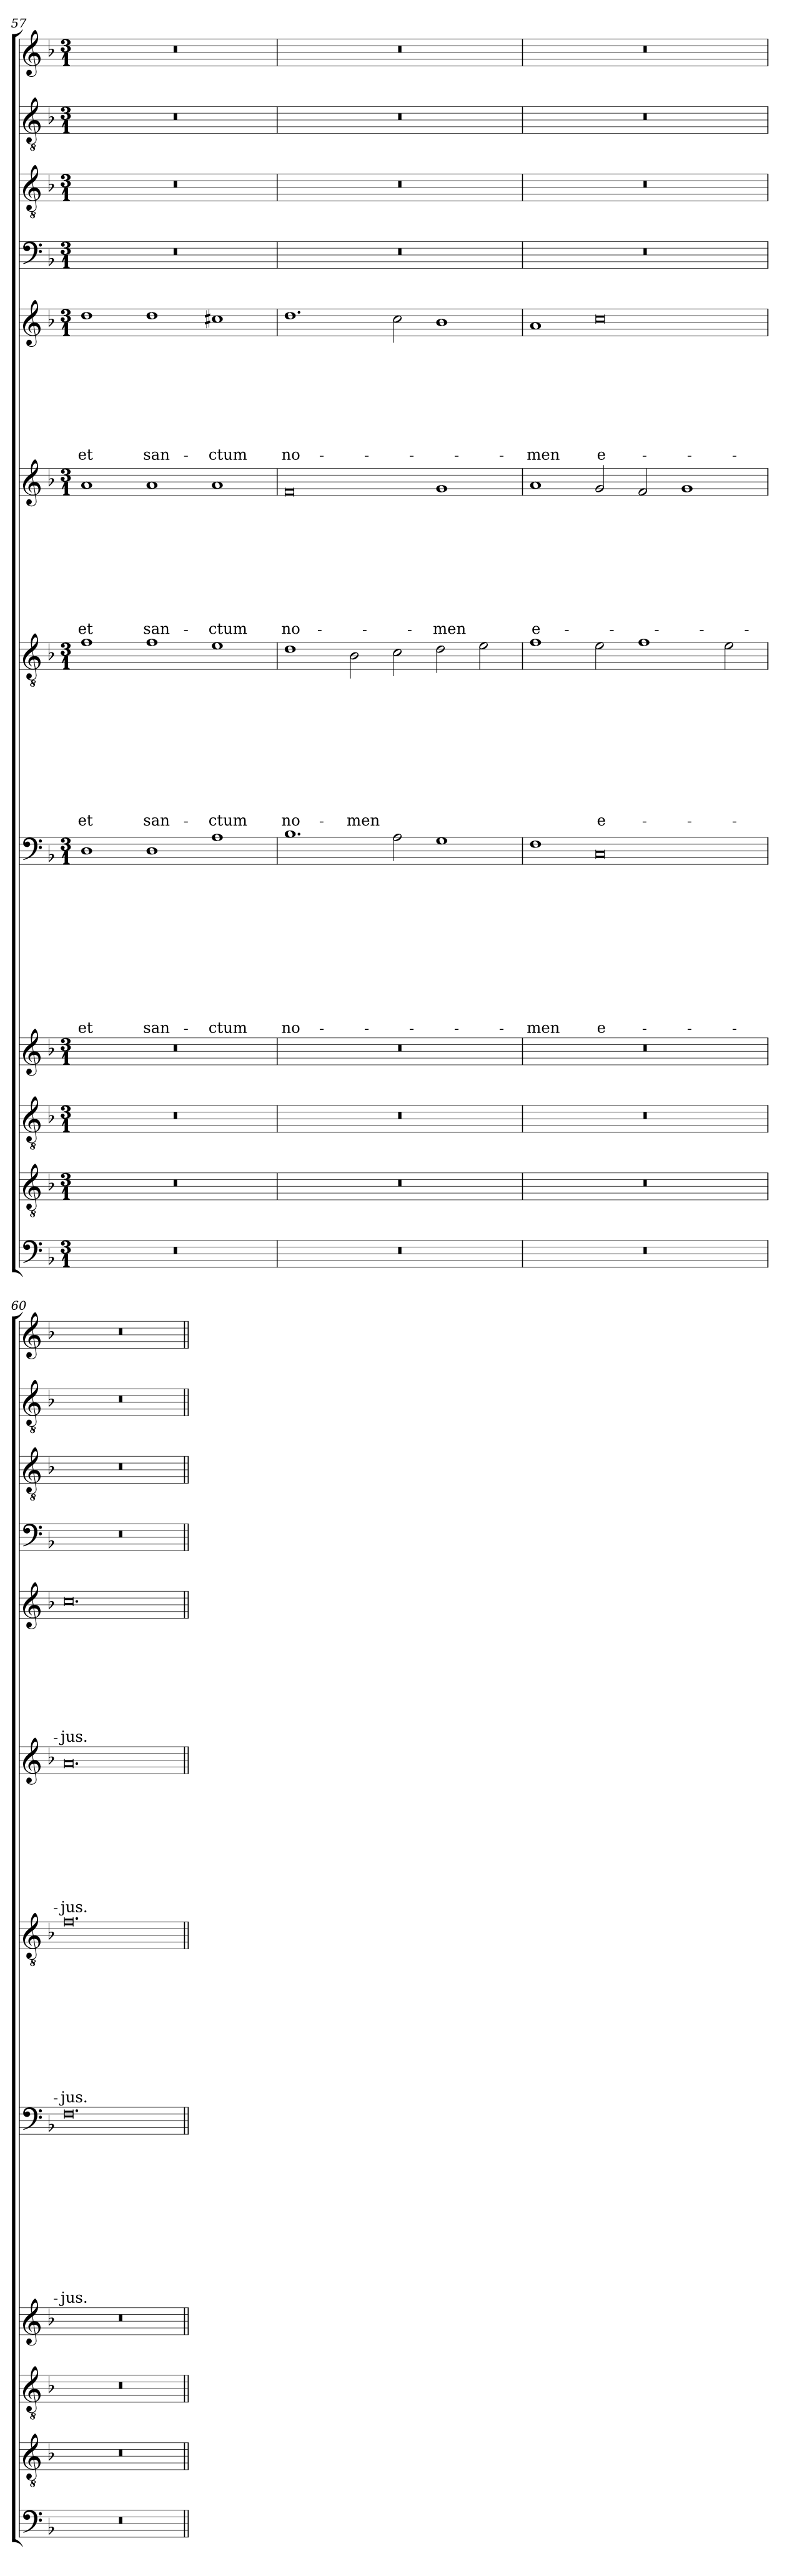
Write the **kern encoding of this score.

**kern	**kern	**kern	**kern	**kern	**text	**text	**text	**text	**text	**text	**text	**text	**text	**text	**text	**kern	**text	**text	**text	**text	**text	**text	**text	**text	**text	**text	**kern	**text	**text	**text	**text	**text	**text	**text	**text	**text	**kern	**text	**text	**text	**text	**text	**text	**text	**text	**kern	**kern	**kern	**kern
*part12	*part11	*part10	*part9	*part8	*part8	*part8	*part8	*part8	*part8	*part8	*part8	*part8	*part8	*part8	*part8	*part7	*part7	*part7	*part7	*part7	*part7	*part7	*part7	*part7	*part7	*part7	*part6	*part6	*part6	*part6	*part6	*part6	*part6	*part6	*part6	*part6	*part5	*part5	*part5	*part5	*part5	*part5	*part5	*part5	*part5	*part4	*part3	*part2	*part1
*staff12	*staff11	*staff10	*staff9	*staff8	*staff8	*staff8	*staff8	*staff8	*staff8	*staff8	*staff8	*staff8	*staff8	*staff8	*staff8	*staff7	*staff7	*staff7	*staff7	*staff7	*staff7	*staff7	*staff7	*staff7	*staff7	*staff7	*staff6	*staff6	*staff6	*staff6	*staff6	*staff6	*staff6	*staff6	*staff6	*staff6	*staff5	*staff5	*staff5	*staff5	*staff5	*staff5	*staff5	*staff5	*staff5	*staff4	*staff3	*staff2	*staff1
*clefF4	*clefGv2	*clefGv2	*clefG2	*clefF4	*	*	*	*	*	*	*	*	*	*	*	*clefGv2	*	*	*	*	*	*	*	*	*	*	*clefG2	*	*	*	*	*	*	*	*	*	*clefG2	*	*	*	*	*	*	*	*	*clefF4	*clefGv2	*clefGv2	*clefG2
*k[b-]	*k[b-]	*k[b-]	*k[b-]	*k[b-]	*	*	*	*	*	*	*	*	*	*	*	*k[b-]	*	*	*	*	*	*	*	*	*	*	*k[b-]	*	*	*	*	*	*	*	*	*	*k[b-]	*	*	*	*	*	*	*	*	*k[b-]	*k[b-]	*k[b-]	*k[b-]
*F:	*F:	*F:	*F:	*F:	*	*	*	*	*	*	*	*	*	*	*	*F:	*	*	*	*	*	*	*	*	*	*	*F:	*	*	*	*	*	*	*	*	*	*F:	*	*	*	*	*	*	*	*	*F:	*F:	*F:	*F:
*M3/1	*M3/1	*M3/1	*M3/1	*M3/1	*	*	*	*	*	*	*	*	*	*	*	*M3/1	*	*	*	*	*	*	*	*	*	*	*M3/1	*	*	*	*	*	*	*	*	*	*M3/1	*	*	*	*	*	*	*	*	*M3/1	*M3/1	*M3/1	*M3/1
=57	=57	=57	=57	=57	=57	=57	=57	=57	=57	=57	=57	=57	=57	=57	=57	=57	=57	=57	=57	=57	=57	=57	=57	=57	=57	=57	=57	=57	=57	=57	=57	=57	=57	=57	=57	=57	=57	=57	=57	=57	=57	=57	=57	=57	=57	=57	=57	=57	=57
!	!	!	!	!	!	!	!	!	!	!	!	!	!	!	!LO:LY:b	!	!	!	!	!	!	!	!	!	!	!LO:LY:b	!	!	!	!	!	!	!	!	!	!LO:LY:b	!	!	!	!	!	!	!	!	!LO:LY:b	!	!	!	!
0.r	0.r	0.r	0.r	1D	.	.	.	.	.	.	.	.	.	.	et	1f	.	.	.	.	.	.	.	.	.	et	1a	.	.	.	.	.	.	.	.	et	1dd	.	.	.	.	.	.	.	et	0.r	0.r	0.r	0.r
!	!	!	!	!	!	!	!	!	!	!	!	!	!	!	!LO:LY:b	!	!	!	!	!	!	!	!	!	!	!LO:LY:b	!	!	!	!	!	!	!	!	!	!LO:LY:b	!	!	!	!	!	!	!	!	!LO:LY:b	!	!	!	!
.	.	.	.	1D	.	.	.	.	.	.	.	.	.	.	san-	1f	.	.	.	.	.	.	.	.	.	san-	1a	.	.	.	.	.	.	.	.	san-	1dd	.	.	.	.	.	.	.	san-	.	.	.	.
!	!	!	!	!	!	!	!	!	!	!	!	!	!	!	!LO:LY:b	!	!	!	!	!	!	!	!	!	!	!LO:LY:b	!	!	!	!	!	!	!	!	!	!LO:LY:b	!	!	!	!	!	!	!	!	!LO:LY:b	!	!	!	!
.	.	.	.	1A	.	.	.	.	.	.	.	.	.	.	-ctum	1e	.	.	.	.	.	.	.	.	.	-ctum	1a	.	.	.	.	.	.	.	.	-ctum	1cc#X	.	.	.	.	.	.	.	-ctum	.	.	.	.
=58	=58	=58	=58	=58	=58	=58	=58	=58	=58	=58	=58	=58	=58	=58	=58	=58	=58	=58	=58	=58	=58	=58	=58	=58	=58	=58	=58	=58	=58	=58	=58	=58	=58	=58	=58	=58	=58	=58	=58	=58	=58	=58	=58	=58	=58	=58	=58	=58	=58
!	!	!	!	!	!	!	!	!	!	!	!	!	!	!	!LO:LY:b	!	!	!	!	!	!	!	!	!	!	!LO:LY:b	!	!	!	!	!	!	!	!	!	!LO:LY:b	!	!	!	!	!	!	!	!	!LO:LY:b	!	!	!	!
0.r	0.r	0.r	0.r	1.B-	.	.	.	.	.	.	.	.	.	.	no-	1d	.	.	.	.	.	.	.	.	.	no-	0f	.	.	.	.	.	.	.	.	no-	1.dd	.	.	.	.	.	.	.	no-	0.r	0.r	0.r	0.r
!	!	!	!	!	!	!	!	!	!	!	!	!	!	!	!	!	!	!	!	!	!	!	!	!	!	!LO:LY:b	!	!	!	!	!	!	!	!	!	!	!	!	!	!	!	!	!	!	!	!	!	!	!
.	.	.	.	.	.	.	.	.	.	.	.	.	.	.	.	2B-\	.	.	.	.	.	.	.	.	.	-men	.	.	.	.	.	.	.	.	.	.	.	.	.	.	.	.	.	.	.	.	.	.	.
.	.	.	.	2A\	.	.	.	.	.	.	.	.	.	.	.	2c\	.	.	.	.	.	.	.	.	.	.	.	.	.	.	.	.	.	.	.	.	2cc\	.	.	.	.	.	.	.	.	.	.	.	.
!	!	!	!	!	!	!	!	!	!	!	!	!	!	!	!	!	!	!	!	!	!	!	!	!	!	!	!	!	!	!	!	!	!	!	!	!LO:LY:b	!	!	!	!	!	!	!	!	!	!	!	!	!
.	.	.	.	1G	.	.	.	.	.	.	.	.	.	.	.	2d\	.	.	.	.	.	.	.	.	.	.	1g	.	.	.	.	.	.	.	.	-men	1b-	.	.	.	.	.	.	.	.	.	.	.	.
.	.	.	.	.	.	.	.	.	.	.	.	.	.	.	.	2e\	.	.	.	.	.	.	.	.	.	.	.	.	.	.	.	.	.	.	.	.	.	.	.	.	.	.	.	.	.	.	.	.	.
=59	=59	=59	=59	=59	=59	=59	=59	=59	=59	=59	=59	=59	=59	=59	=59	=59	=59	=59	=59	=59	=59	=59	=59	=59	=59	=59	=59	=59	=59	=59	=59	=59	=59	=59	=59	=59	=59	=59	=59	=59	=59	=59	=59	=59	=59	=59	=59	=59	=59
!	!	!	!	!	!	!	!	!	!	!	!	!	!	!	!LO:LY:b	!	!	!	!	!	!	!	!	!	!	!	!	!	!	!	!	!	!	!	!	!LO:LY:b	!	!	!	!	!	!	!	!	!LO:LY:b	!	!	!	!
0.r	0.r	0.r	0.r	1F	.	.	.	.	.	.	.	.	.	.	-men	1f	.	.	.	.	.	.	.	.	.	.	1a	.	.	.	.	.	.	.	.	e-	1a	.	.	.	.	.	.	.	-men	0.r	0.r	0.r	0.r
!	!	!	!	!	!	!	!	!	!	!	!	!	!	!	!LO:LY:b	!	!	!	!	!	!	!	!	!	!	!LO:LY:b	!	!	!	!	!	!	!	!	!	!	!	!	!	!	!	!	!	!	!LO:LY:b	!	!	!	!
.	.	.	.	0C	.	.	.	.	.	.	.	.	.	.	e-	2e\	.	.	.	.	.	.	.	.	.	e-	2g/	.	.	.	.	.	.	.	.	.	0cc	.	.	.	.	.	.	.	e-	.	.	.	.
.	.	.	.	.	.	.	.	.	.	.	.	.	.	.	.	1f	.	.	.	.	.	.	.	.	.	.	2f/	.	.	.	.	.	.	.	.	.	.	.	.	.	.	.	.	.	.	.	.	.	.
.	.	.	.	.	.	.	.	.	.	.	.	.	.	.	.	.	.	.	.	.	.	.	.	.	.	.	1g	.	.	.	.	.	.	.	.	.	.	.	.	.	.	.	.	.	.	.	.	.	.
.	.	.	.	.	.	.	.	.	.	.	.	.	.	.	.	2e\	.	.	.	.	.	.	.	.	.	.	.	.	.	.	.	.	.	.	.	.	.	.	.	.	.	.	.	.	.	.	.	.	.
=60	=60	=60	=60	=60	=60	=60	=60	=60	=60	=60	=60	=60	=60	=60	=60	=60	=60	=60	=60	=60	=60	=60	=60	=60	=60	=60	=60	=60	=60	=60	=60	=60	=60	=60	=60	=60	=60	=60	=60	=60	=60	=60	=60	=60	=60	=60	=60	=60	=60
!	!	!	!	!	!	!	!	!	!	!	!	!	!	!	!LO:LY:b	!	!	!	!	!	!	!	!	!	!	!LO:LY:b	!	!	!	!	!	!	!	!	!	!LO:LY:b	!	!	!	!	!	!	!	!	!LO:LY:b	!	!	!	!
0.r	0.r	0.r	0.r	0.F	.	.	.	.	.	.	.	.	.	.	-jus.	0.f	.	.	.	.	.	.	.	.	.	-jus.	0.a	.	.	.	.	.	.	.	.	-jus.	0.cc	.	.	.	.	.	.	.	-jus.	0.r	0.r	0.r	0.r
=||	=||	=||	=||	=||	=||	=||	=||	=||	=||	=||	=||	=||	=||	=||	=||	=||	=||	=||	=||	=||	=||	=||	=||	=||	=||	=||	=||	=||	=||	=||	=||	=||	=||	=||	=||	=||	=||	=||	=||	=||	=||	=||	=||	=||	=||	=||	=||	=||	=||
*-	*-	*-	*-	*-	*-	*-	*-	*-	*-	*-	*-	*-	*-	*-	*-	*-	*-	*-	*-	*-	*-	*-	*-	*-	*-	*-	*-	*-	*-	*-	*-	*-	*-	*-	*-	*-	*-	*-	*-	*-	*-	*-	*-	*-	*-	*-	*-	*-	*-
